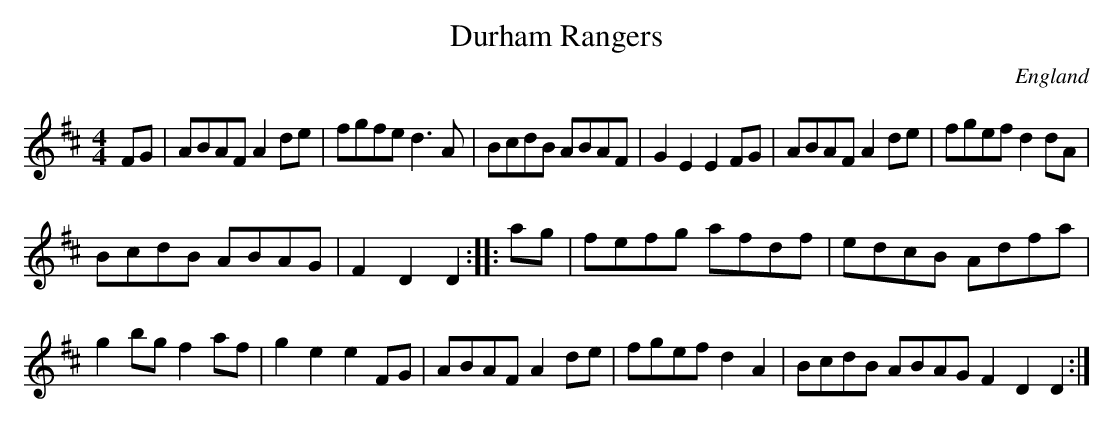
X:1
T:Durham Rangers
M:4/4
O:England
O:Scotland
K:D major
FG|\
ABAF A2de|fgfe d3A|BcdB ABAF|G2E2 E2FG|\
ABAF A2de|fgef d2dA|
BcdB ABAG|F2D2 D2::\
ag|\
fefg afdf|edcB Adfa|
g2bg f2af|g2e2 e2FG|\
ABAF A2de|fgef d2A2|BcdB ABAG F2D2 D2:|
